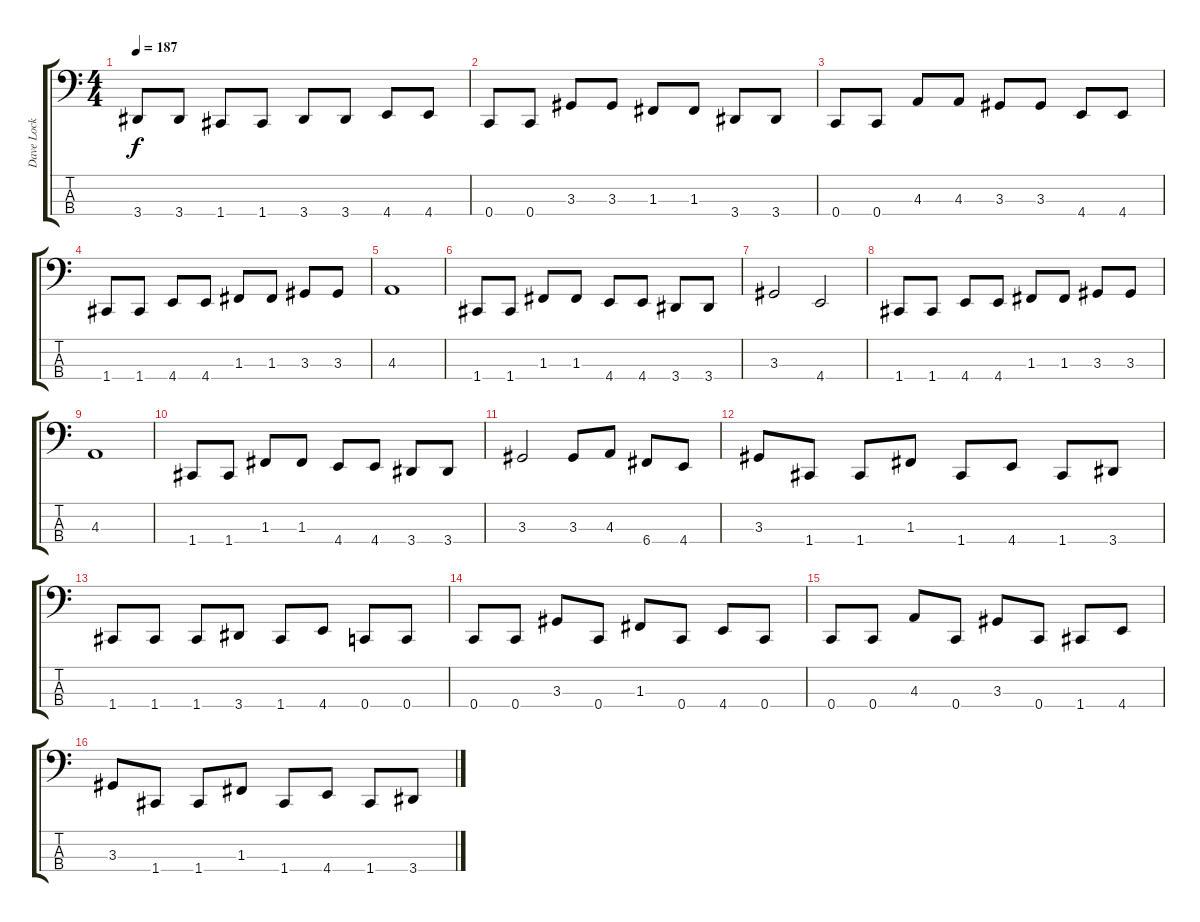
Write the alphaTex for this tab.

\track ("Dave Lock (Bass)" "Dave Lock ") {instrument electricbasspick}
\staff {score tabs}
\tuning (Eb2 Bb1 F1 C1) {hide}
\ts (4 4)
\tempo 187
\clef f4
\ks c
3.4.8{dy f} 3.4.8 1.4.8 1.4.8 3.4.8 3.4.8 4.4.8 4.4.8 |
0.4.8 0.4.8 3.3.8 3.3.8 1.3.8 1.3.8 3.4.8 3.4.8 |
0.4.8 0.4.8 4.3.8 4.3.8 3.3.8 3.3.8 4.4.8 4.4.8 |
1.4.8 1.4.8 4.4.8 4.4.8 1.3.8 1.3.8 3.3.8 3.3.8 |
4.3.1 |
1.4.8 1.4.8 1.3.8 1.3.8 4.4.8 4.4.8 3.4.8 3.4.8 |
3.3.2 4.4.2 |
1.4.8 1.4.8 4.4.8 4.4.8 1.3.8 1.3.8 3.3.8 3.3.8 |
4.3.1 |
1.4.8 1.4.8 1.3.8 1.3.8 4.4.8 4.4.8 3.4.8 3.4.8 |
3.3.2 3.3.8 4.3.8 6.4.8 4.4.8 |
3.3.8 1.4.8 1.4.8 1.3.8 1.4.8 4.4.8 1.4.8 3.4.8 |
1.4.8 1.4.8 1.4.8 3.4.8 1.4.8 4.4.8 0.4.8 0.4.8 |
0.4.8 0.4.8 3.3.8 0.4.8 1.3.8 0.4.8 4.4.8 0.4.8 |
0.4.8 0.4.8 4.3.8 0.4.8 3.3.8 0.4.8 1.4.8 4.4.8 |
3.3.8 1.4.8 1.4.8 1.3.8 1.4.8 4.4.8 1.4.8 3.4.8
